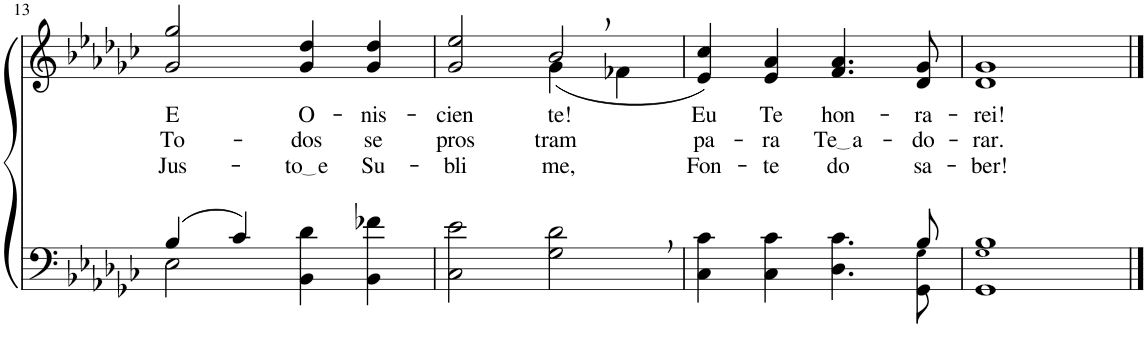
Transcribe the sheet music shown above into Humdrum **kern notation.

**kern	**kern	**text	**text	**text
*part2	*part1	*part1	*part1	*part1
*staff2	*staff1	*staff1	*staff1	*staff1
*I"Parte III e IV	*I"Parte I e II	*	*	*
!!LO:PB:g=z
*clefF4	*clefG2	*	*	*
*Trd2c3	*Trd2c3	*	*	*
*k[b-e-a-d-g-c-]	*k[b-e-a-d-g-c-]	*	*	*
*M4/4	*M4/4	*	*	*
=13	=13	=13	=13	=13
*^	*	*	*	*
!	!	!	!LO:LY:b	!LO:LY:b	!LO:LY:b
(4B-/	2E-\	2g-/ 2gg-/	E	To-	Jus-
4c-/)	.	.	.	.	.
!	!	!	!LO:LY:b	!LO:LY:b	!LO:LY:b
2ryy	4BB-\ 4d-\	4g-/ 4dd-/	O-	-dos	to e
!	!	!	!LO:LY:b	!LO:LY:b	!LO:LY:b
.	4BB-\ 4f-X\	4g-/ 4dd-/	-nis-	se	Su-
=14	=14	=14	=14	=14	=14
!	!	!	!LO:LY:b	!LO:LY:b	!LO:LY:b
*v	*v	*^	*	*	*
2C-\ 2e-\	2g-/ 2ee-/	2ryy	-cien-	pros-	-bli-
!	!	!	!LO:LY:b	!LO:LY:b	!LO:LY:b
2G-\, 2d-\,	2b-,/	(4g-\	-te!	-tram	-me,
.	.	4f-X\	.	.	.
=15	=15	=15	=15	=15	=15
*^	*	*	*	*	*
!	!	!	!	!LO:LY:b	!LO:LY:b	!LO:LY:b
*	*	*v	*v	*	*	*
2..ryy	4C-\ 4c-\	4e-/ 4cc-/)	Eu	pa-	Fon-
!	!	!	!LO:LY:b	!LO:LY:b	!LO:LY:b
.	4C-\ 4c-\	4e-/ 4a-/	Te	-ra	-te
!	!	!	!LO:LY:b	!LO:LY:b	!LO:LY:b
.	4.D-\ 4.c-\	4.f/ 4.a-/	hon-	Te a	do
!	!	!	!LO:LY:b	!LO:LY:b	!LO:LY:b
8B-/	8GG-\ 8G-!\	8d-/ 8g-/	-ra-	-do-	sa-
=16	=16	=16	=16	=16	=16
!	!	!	!LO:LY:b	!LO:LY:b	!LO:LY:b
*v	*v	*	*	*	*
1GG- 1G-! 1B-	1d- 1g-	-rei!	-rar.	-ber!
==	==	==	==	==
*-	*-	*-	*-	*-
